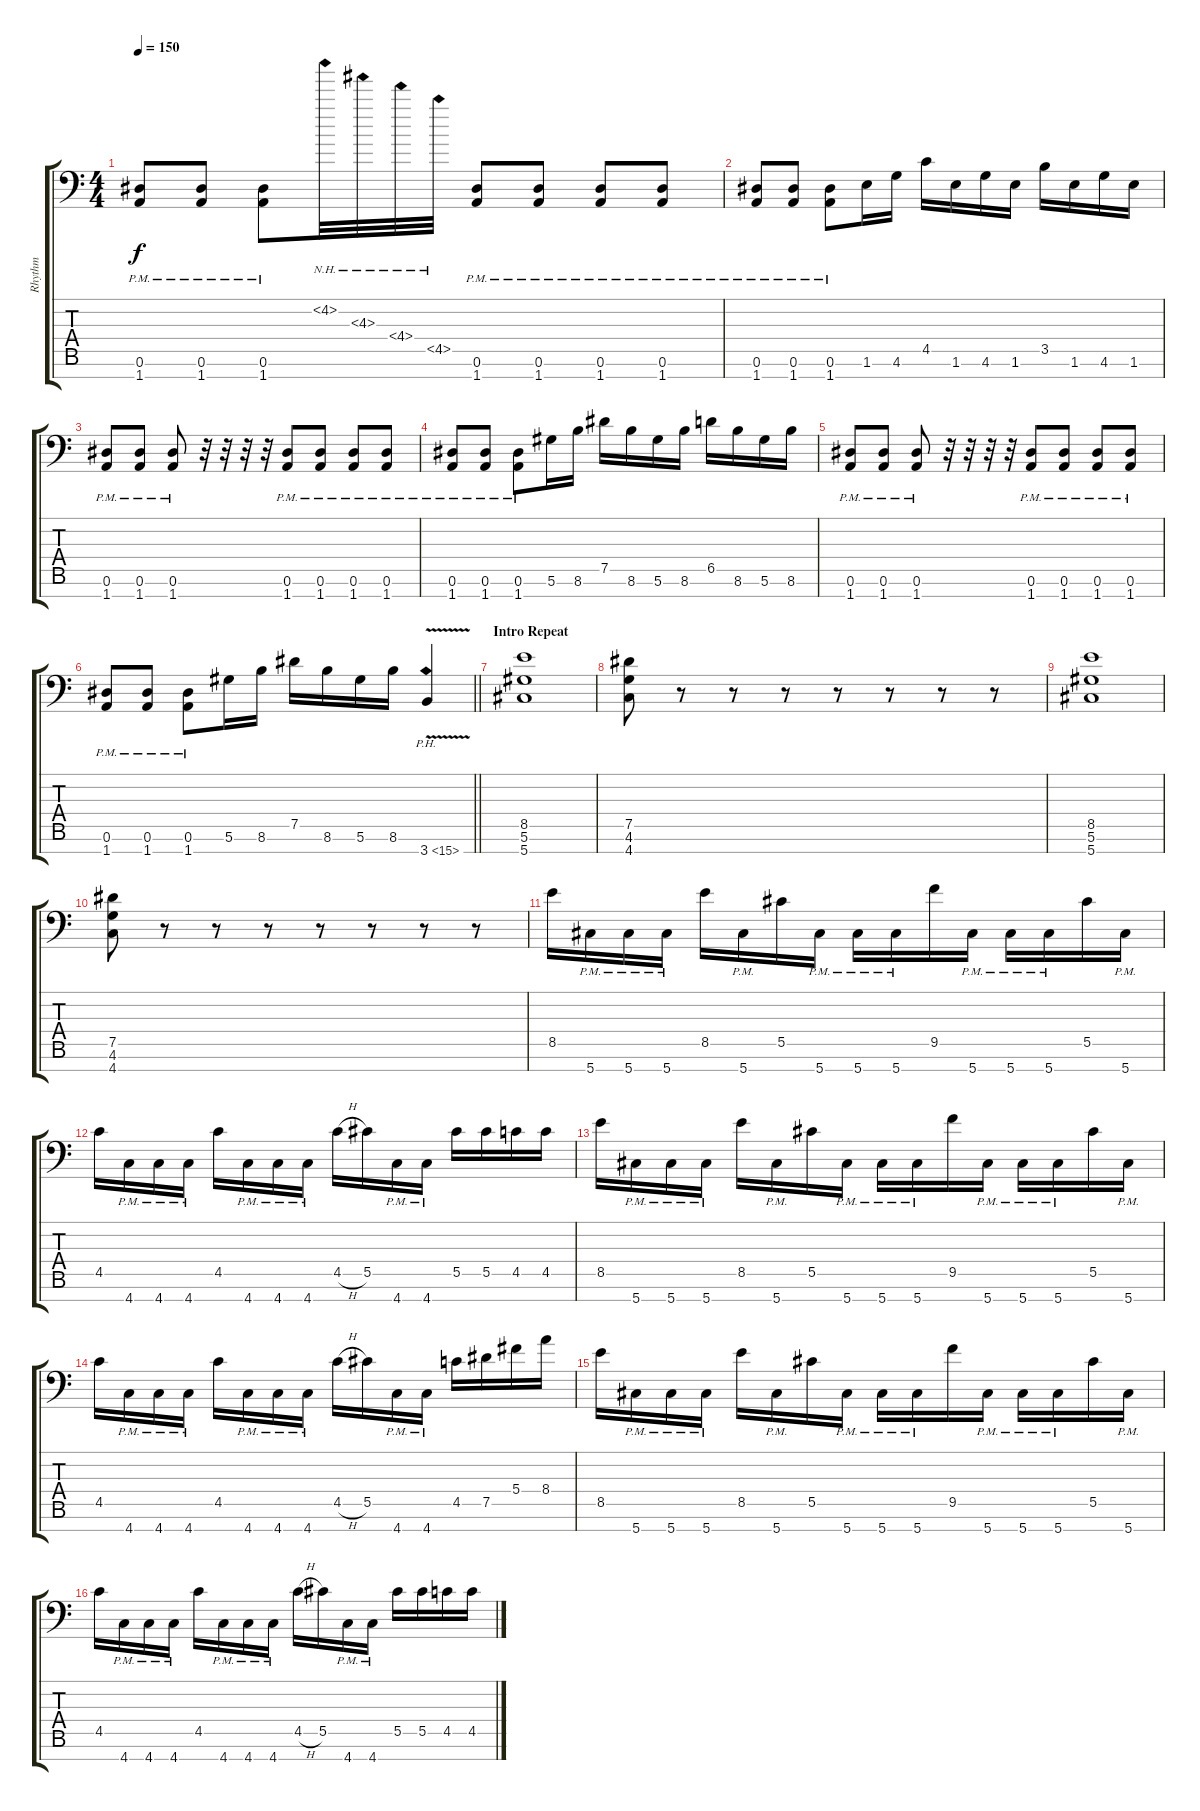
\track ("Rhythm" "Rhythm") {instrument overdrivenguitar}
\staff {score tabs}
\tuning (Eb4 Bb3 Gb3 Db3 Ab2 Eb2 Ab1) {hide}
\ts (4 4)
\tempo 150
\clef f4
\ks c
(0.6{pm} 1.7{pm}).8{dy f} (0.6{pm} 1.7{pm}).8 (0.6{pm} 1.7{pm}).8 4.2{nh}.32 4.3{nh}.32 4.4{nh}.32 4.5{nh}.32 (0.6{pm} 1.7{pm}).8 (0.6{pm} 1.7{pm}).8 (0.6{pm} 1.7{pm}).8 (0.6{pm} 1.7{pm}).8 |
(0.6{pm} 1.7{pm}).8 (0.6{pm} 1.7{pm}).8 (0.6{pm} 1.7).8 1.6.16 4.6.16 4.5.16 1.6.16 4.6.16 1.6.16 3.5.16 1.6.16 4.6.16 1.6.16 |
(0.6{pm} 1.7{pm}).8 (0.6{pm} 1.7{pm}).8 (0.6{pm} 1.7{pm}).8 r.32 r.32 r.32 r.32 (0.6{pm} 1.7{pm}).8 (0.6{pm} 1.7{pm}).8 (0.6{pm} 1.7{pm}).8 (0.6{pm} 1.7{pm}).8 |
(0.6{pm} 1.7{pm}).8 (0.6{pm} 1.7{pm}).8 (0.6{pm} 1.7).8 5.6.16 8.6.16 7.5.16 8.6.16 5.6.16 8.6.16 6.5.16 8.6.16 5.6.16 8.6.16 |
(0.6{pm} 1.7{pm}).8 (0.6{pm} 1.7{pm}).8 (0.6{pm} 1.7{pm}).8 r.32 r.32 r.32 r.32 (0.6{pm} 1.7{pm}).8 (0.6{pm} 1.7{pm}).8 (0.6{pm} 1.7{pm}).8 (0.6{pm} 1.7{pm}).8 |
\barLineRight lightlight
(0.6{pm} 1.7{pm}).8 (0.6{pm} 1.7{pm}).8 (0.6{pm} 1.7).8 5.6.16 8.6.16 7.5.16 8.6.16 5.6.16 8.6.16 3.7{ph 12 v}.4 |
\section ("" "Intro Repeat")
(8.5 5.6 5.7).1 |
(7.5 4.6 4.7).8 r.8 r.8 r.8 r.8 r.8 r.8 r.8 |
(8.5 5.6 5.7).1 |
(7.5 4.6 4.7).8 r.8 r.8 r.8 r.8 r.8 r.8 r.8 |
8.5.16 5.7{pm}.16 5.7{pm}.16 5.7{pm}.16 8.5.16 5.7{pm}.16 5.5.16 5.7{pm}.16 5.7{pm}.16 5.7{pm}.16 9.5.16 5.7{pm}.16 5.7{pm}.16 5.7{pm}.16 5.5.16 5.7{pm}.16 |
4.5.16 4.7{pm}.16 4.7{pm}.16 4.7{pm}.16 4.5.16 4.7{pm}.16 4.7{pm}.16 4.7{pm}.16 4.5{h}.16 5.5.16 4.7{pm}.16 4.7{pm}.16 5.5.16 5.5.16 4.5.16 4.5.16 |
8.5.16 5.7{pm}.16 5.7{pm}.16 5.7{pm}.16 8.5.16 5.7{pm}.16 5.5.16 5.7{pm}.16 5.7{pm}.16 5.7{pm}.16 9.5.16 5.7{pm}.16 5.7{pm}.16 5.7{pm}.16 5.5.16 5.7{pm}.16 |
4.5.16 4.7{pm}.16 4.7{pm}.16 4.7{pm}.16 4.5.16 4.7{pm}.16 4.7{pm}.16 4.7{pm}.16 4.5{h}.16 5.5.16 4.7{pm}.16 4.7{pm}.16 4.5.16 7.5.16 5.4.16 8.4.16 |
8.5.16 5.7{pm}.16 5.7{pm}.16 5.7{pm}.16 8.5.16 5.7{pm}.16 5.5.16 5.7{pm}.16 5.7{pm}.16 5.7{pm}.16 9.5.16 5.7{pm}.16 5.7{pm}.16 5.7{pm}.16 5.5.16 5.7{pm}.16 |
4.5.16 4.7{pm}.16 4.7{pm}.16 4.7{pm}.16 4.5.16 4.7{pm}.16 4.7{pm}.16 4.7{pm}.16 4.5{h}.16 5.5.16 4.7{pm}.16 4.7{pm}.16 5.5.16 5.5.16 4.5.16 4.5.16
